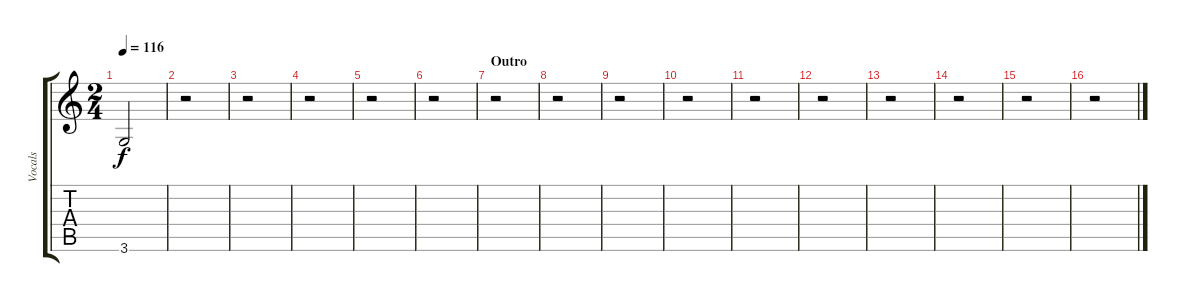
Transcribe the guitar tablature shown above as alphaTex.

\track ("Vocals" "Vocals") {instrument acousticguitarsteel}
\staff {score tabs}
\tuning (E4 B3 G3 D3 A2 E2) {hide}
\ts (2 4)
\tempo 116
\clef g2
\ks c
3.6.2{dy f} |
r.2 |
r.2 |
r.2 |
r.2 |
r.2 |
\section ("" "Outro")
r.2 |
r.2 |
r.2 |
r.2 |
r.2 |
r.2 |
r.2 |
r.2 |
r.2 |
r.2
